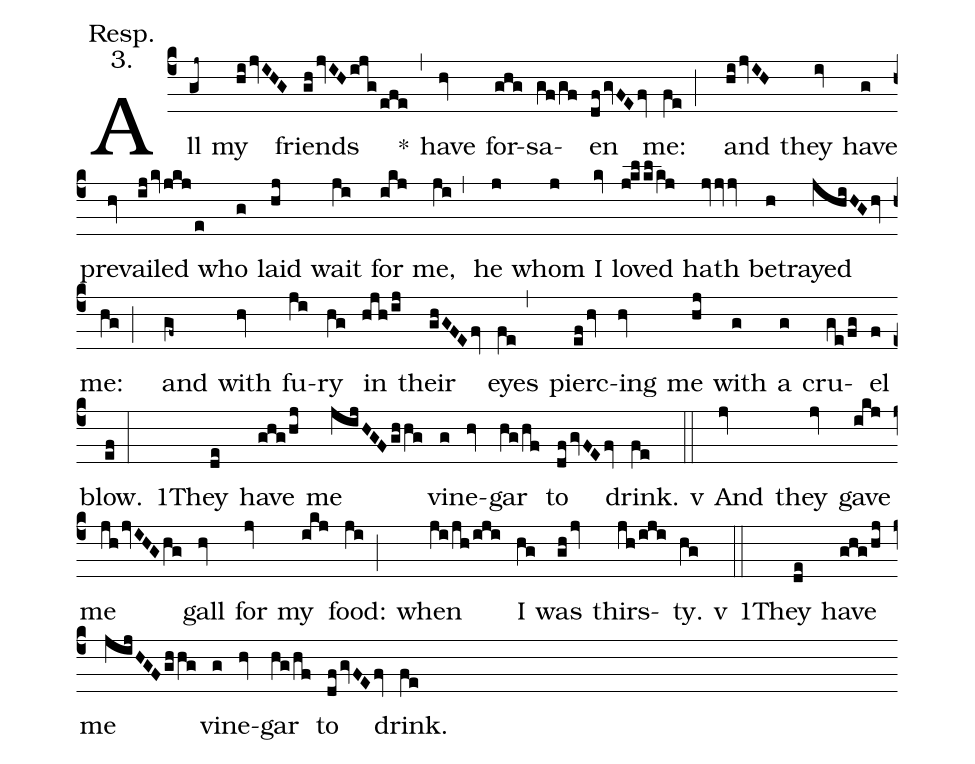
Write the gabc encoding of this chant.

annotation: Resp.;
annotation: 3.;
%%
(c4) All(gj~) my(hijvIHG) friends(ghjvIHijg/efe) <sp>*</sp>(,) have(hv) for(ghg)sa(gf/gf)en(dfgvFEfv) me:(fe;) and(hijvIH) they(iv) have(g) pre(hv)vailed(ijkvjkje) who(g) laid(hj) wait(ji) for(ikj) me,(ji,) he(j) whom(j) I(kv) loved(jklkl/kj) hath(jvvv) be(h)trayed(jhiHGhv) me:(hg;) and(gf~) with(hv) fu(ji)ry(hg) in(hjh/ij) their(ghGFEfv) eyes(fe,) pierc(efhv)ing(hv) me(hj) with(g) a(g) cru(ge/fg)el(f) blow.(ef:) <sp>1</sp>They(de) have(ghg/hj) me(jijHGFghhg) vi(g)ne(hv)gar(hg/hf) to(dfgvFEfv) drink.(fe)

<sp>v</sp>(::) And(jv) they(jv) gave(ikj) me(jhjvIHGhg) gall(hv) for(jv) my(ikj) food:(ji;) when(ji/jh/iji) I(hg) was(ghjv) thirs(jh/iji)ty.(hg)

<sp>v</sp>(::) <sp>1</sp>They(de) have(ghg/hj) me(jijHGFghhg) vi(g)ne(hv)gar(hg/hf) to(dfgvFEfv) drink.(fe)
